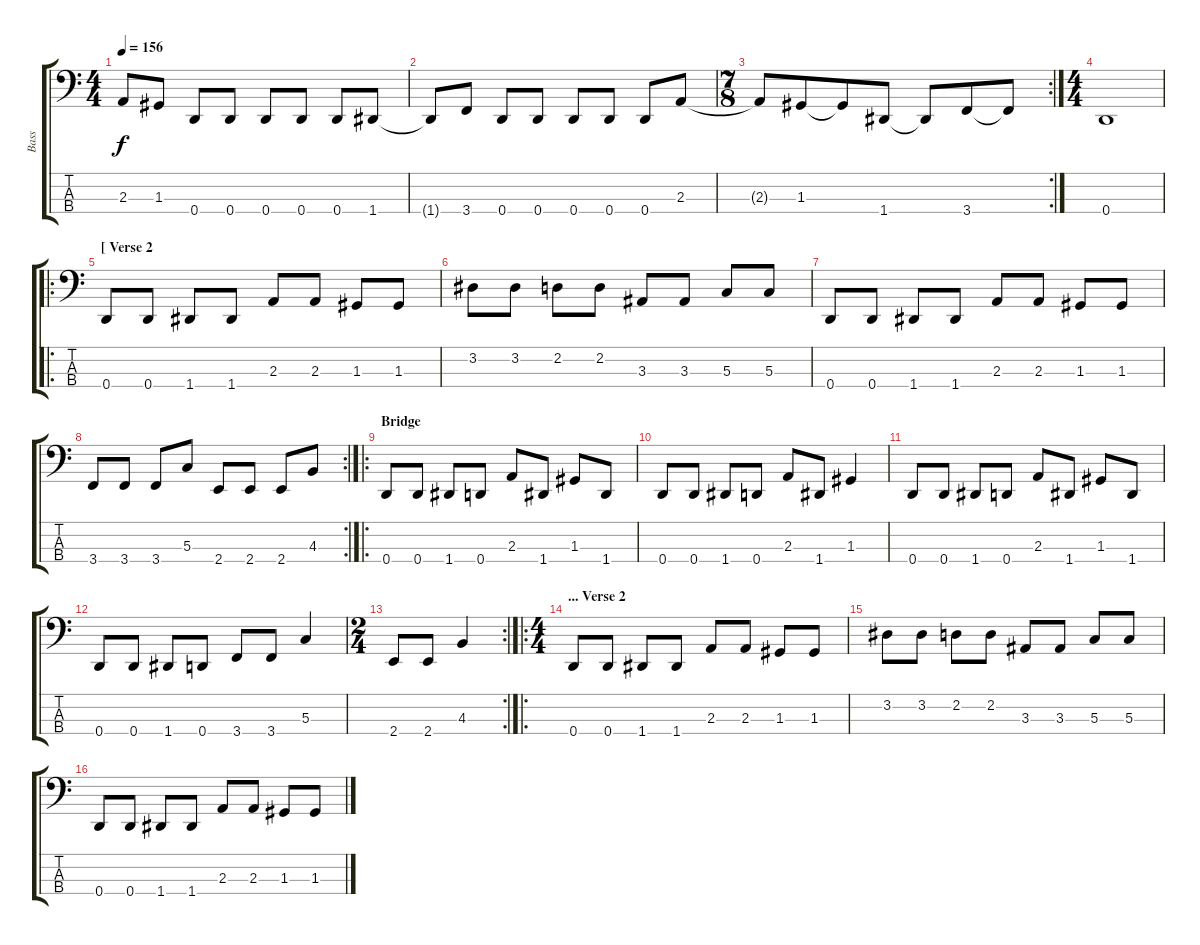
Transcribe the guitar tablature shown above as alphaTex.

\track ("Bass" "Bass") {instrument electricbasspick}
\staff {score tabs}
\tuning (F2 C2 G1 D1) {hide}
\ts (4 4)
\tempo 156
\clef f4
\ks c
2.3{t}.8{dy f} 1.3.8 0.4.8 0.4.8 0.4.8 0.4.8 0.4.8 1.4.8 |
1.4{t}.8 3.4.8 0.4.8 0.4.8 0.4.8 0.4.8 0.4.8 2.3.8 |
\rc 2
\ts (7 8)
2.3{t}.8 1.3.8 1.3{t}.8 1.4.8 1.4{t}.8 3.4.8 3.4{t}.8 |
\ts (4 4)
0.4.1 |
\ro
\section ("" "[ Verse 2")
0.4.8 0.4.8 1.4.8 1.4.8 2.3.8 2.3.8 1.3.8 1.3.8 |
3.2.8 3.2.8 2.2.8 2.2.8 3.3.8 3.3.8 5.3.8 5.3.8 |
0.4.8 0.4.8 1.4.8 1.4.8 2.3.8 2.3.8 1.3.8 1.3.8 |
\rc 2
3.4.8 3.4.8 3.4.8 5.3.8 2.4.8 2.4.8 2.4.8 4.3.8 |
\ro
\section ("" "Bridge")
0.4.8 0.4.8 1.4.8 0.4.8 2.3.8 1.4.8 1.3.8 1.4.8 |
0.4.8 0.4.8 1.4.8 0.4.8 2.3.8 1.4.8 1.3.4 |
0.4.8 0.4.8 1.4.8 0.4.8 2.3.8 1.4.8 1.3.8 1.4.8 |
0.4.8 0.4.8 1.4.8 0.4.8 3.4.8 3.4.8 5.3.4 |
\rc 2
\ts (2 4)
2.4.8 2.4.8 4.3.4 |
\ro
\ts (4 4)
\section ("" "... Verse 2")
0.4.8 0.4.8 1.4.8 1.4.8 2.3.8 2.3.8 1.3.8 1.3.8 |
3.2.8 3.2.8 2.2.8 2.2.8 3.3.8 3.3.8 5.3.8 5.3.8 |
0.4.8 0.4.8 1.4.8 1.4.8 2.3.8 2.3.8 1.3.8 1.3.8
